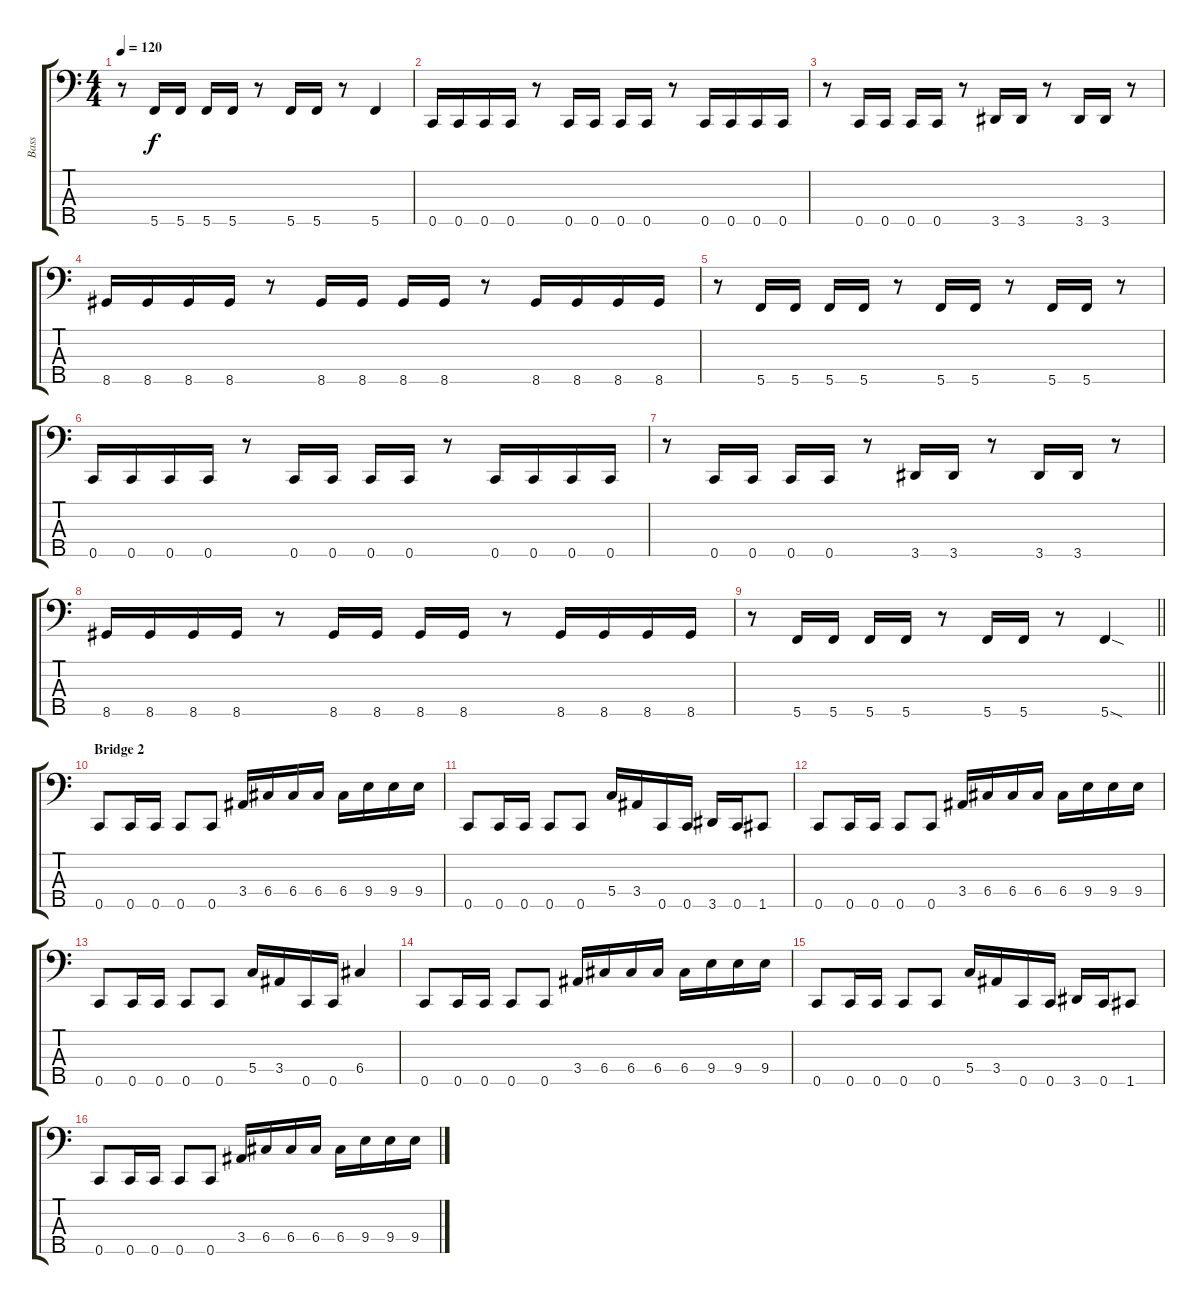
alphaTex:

\track ("Bass" "Bass") {instrument electricbasspick}
\staff {score tabs}
\tuning (Bb2 F2 C2 G1 C1) {hide}
\ts (4 4)
\tempo 120
\clef f4
\ks c
r.8{dy f} 5.5.16 5.5.16 5.5.16 5.5.16 r.8 5.5.16 5.5.16 r.8 5.5.4 |
0.5.16 0.5.16 0.5.16 0.5.16 r.8 0.5.16 0.5.16 0.5.16 0.5.16 r.8 0.5.16 0.5.16 0.5.16 0.5.16 |
r.8 0.5.16 0.5.16 0.5.16 0.5.16 r.8 3.5.16 3.5.16 r.8 3.5.16 3.5.16 r.8 |
8.5.16 8.5.16 8.5.16 8.5.16 r.8 8.5.16 8.5.16 8.5.16 8.5.16 r.8 8.5.16 8.5.16 8.5.16 8.5.16 |
r.8 5.5.16 5.5.16 5.5.16 5.5.16 r.8 5.5.16 5.5.16 r.8 5.5.16 5.5.16 r.8 |
0.5.16 0.5.16 0.5.16 0.5.16 r.8 0.5.16 0.5.16 0.5.16 0.5.16 r.8 0.5.16 0.5.16 0.5.16 0.5.16 |
r.8 0.5.16 0.5.16 0.5.16 0.5.16 r.8 3.5.16 3.5.16 r.8 3.5.16 3.5.16 r.8 |
8.5.16 8.5.16 8.5.16 8.5.16 r.8 8.5.16 8.5.16 8.5.16 8.5.16 r.8 8.5.16 8.5.16 8.5.16 8.5.16 |
\barLineRight lightlight
r.8 5.5.16 5.5.16 5.5.16 5.5.16 r.8 5.5.16 5.5.16 r.8 5.5{sod}.4 |
\section ("" "Bridge 2")
0.5.8 0.5.16 0.5.16 0.5.8 0.5.8 3.4.16 6.4.16 6.4.16 6.4.16 6.4.16 9.4.16 9.4.16 9.4.16 |
0.5.8 0.5.16 0.5.16 0.5.8 0.5.8 5.4.16 3.4.16 0.5.16 0.5.16 3.5.16 0.5.16 1.5.8 |
0.5.8 0.5.16 0.5.16 0.5.8 0.5.8 3.4.16 6.4.16 6.4.16 6.4.16 6.4.16 9.4.16 9.4.16 9.4.16 |
0.5.8 0.5.16 0.5.16 0.5.8 0.5.8 5.4.16 3.4.16 0.5.16 0.5.16 6.4.4 |
0.5.8 0.5.16 0.5.16 0.5.8 0.5.8 3.4.16 6.4.16 6.4.16 6.4.16 6.4.16 9.4.16 9.4.16 9.4.16 |
0.5.8 0.5.16 0.5.16 0.5.8 0.5.8 5.4.16 3.4.16 0.5.16 0.5.16 3.5.16 0.5.16 1.5.8 |
0.5.8 0.5.16 0.5.16 0.5.8 0.5.8 3.4.16 6.4.16 6.4.16 6.4.16 6.4.16 9.4.16 9.4.16 9.4.16
